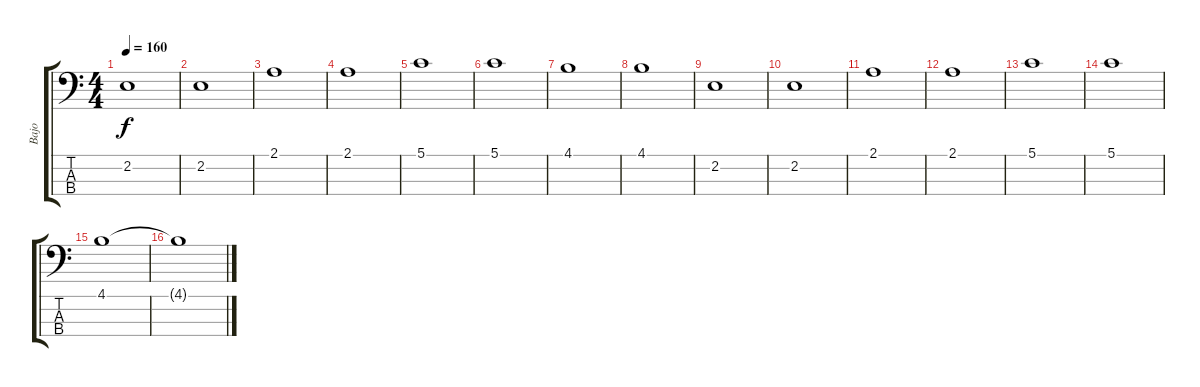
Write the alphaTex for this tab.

\track ("Bajo" "Bajo") {instrument electricbassfinger}
\staff {score tabs}
\tuning (G2 D2 A1 E1) {hide}
\ts (4 4)
\tempo 160
\clef f4
\ks c
2.2.1{dy f} |
2.2.1 |
2.1.1 |
2.1.1 |
5.1.1 |
5.1.1 |
4.1.1 |
4.1.1 |
2.2.1 |
2.2.1 |
2.1.1 |
2.1.1 |
5.1.1 |
5.1.1 |
4.1.1 |
4.1{t}.1
